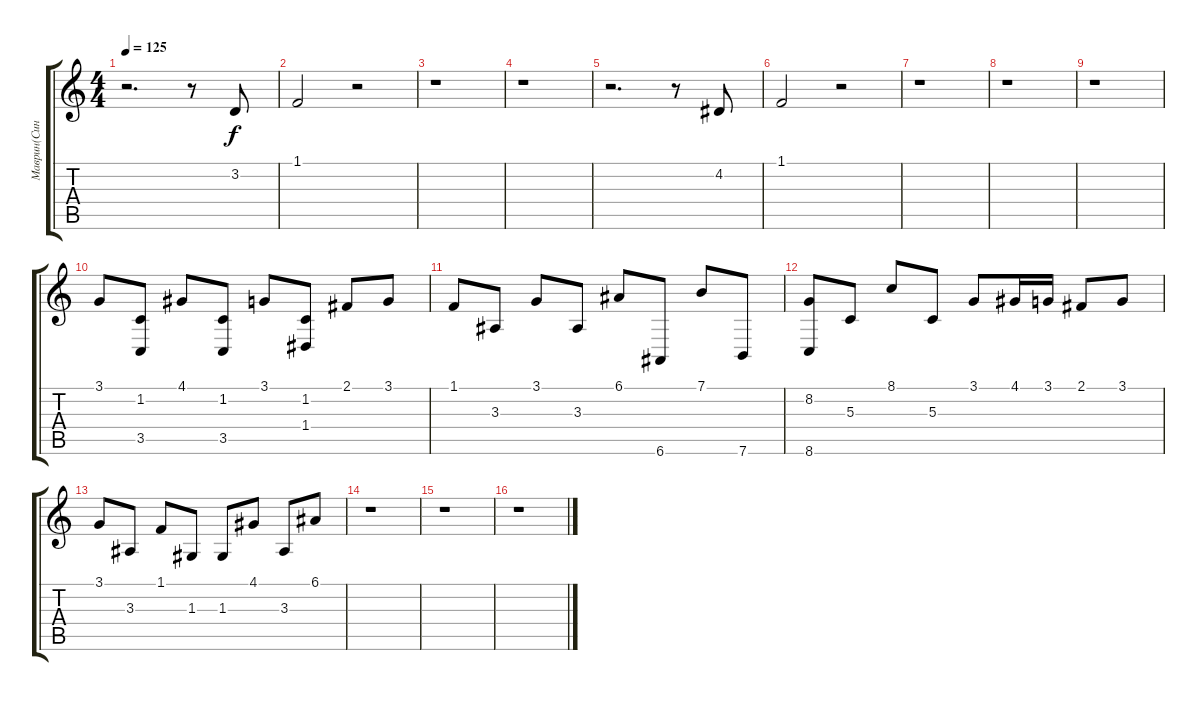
\track ("Маврин(Синтезатор-1)" "Маврин(Син") {instrument orchestrahit}
\staff {score tabs}
\tuning (E4 B3 G3 D3 A2 E2) {hide}
\ts (4 4)
\tempo 125
\clef g2
\ks c
r.2{d dy f} r.8 3.2.8 |
1.1.2 r.2 |
r.1 |
r.1 |
r.2{d} r.8 4.2.8 |
1.1.2 r.2 |
r.1 |
r.1 |
r.1 |
3.1.8{instrument fx8scifi} (1.2 3.5).8 4.1.8 (1.2 3.5).8 3.1.8 (1.2 1.4).8 2.1.8 3.1.8 |
1.1.8 3.3.8 3.1.8 3.3.8 6.1.8 6.6.8 7.1.8 7.6.8 |
(8.2 8.6).8 5.3.8 8.1.8 5.3.8 3.1.8 4.1.16 3.1.16 2.1.8 3.1.8 |
3.1.8 3.3.8 1.1.8 1.3.8 1.3.8 4.1.8 3.3.8 6.1.8 |
r.1 |
r.1 |
r.1
